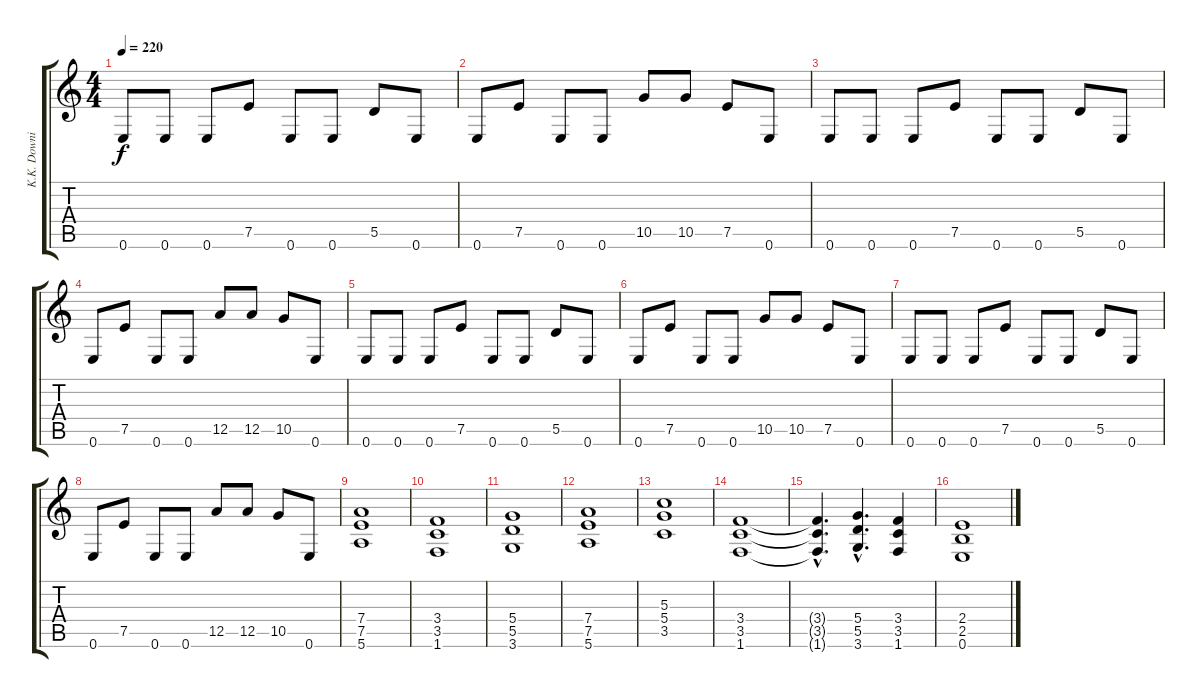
\track ("K.K. Downing" "K.K. Downi") {instrument distortionguitar}
\staff {score tabs}
\tuning (E4 B3 G3 D3 A2 E2) {hide}
\ts (4 4)
\tempo 220
\clef g2
\ks c
0.6.8{dy f} 0.6.8 0.6.8 7.5.8 0.6.8 0.6.8 5.5.8 0.6.8 |
0.6.8 7.5.8 0.6.8 0.6.8 10.5.8 10.5.8 7.5.8 0.6.8 |
0.6.8 0.6.8 0.6.8 7.5.8 0.6.8 0.6.8 5.5.8 0.6.8 |
0.6.8 7.5.8 0.6.8 0.6.8 12.5.8 12.5.8 10.5.8 0.6.8 |
0.6.8 0.6.8 0.6.8 7.5.8 0.6.8 0.6.8 5.5.8 0.6.8 |
0.6.8 7.5.8 0.6.8 0.6.8 10.5.8 10.5.8 7.5.8 0.6.8 |
0.6.8 0.6.8 0.6.8 7.5.8 0.6.8 0.6.8 5.5.8 0.6.8 |
0.6.8 7.5.8 0.6.8 0.6.8 12.5.8 12.5.8 10.5.8 0.6.8 |
(7.4 7.5 5.6).1 |
(3.4 3.5 1.6).1 |
(5.4 5.5 3.6).1 |
(7.4 7.5 5.6).1 |
(5.3 5.4 3.5).1 |
(3.4 3.5 1.6).1 |
(3.4{hac t} 3.5{hac t} 1.6{hac t}).4{d} (5.4{hac} 5.5{hac} 3.6{hac}).4{d} (3.4 3.5 1.6).4 |
(2.4 2.5 0.6).1
